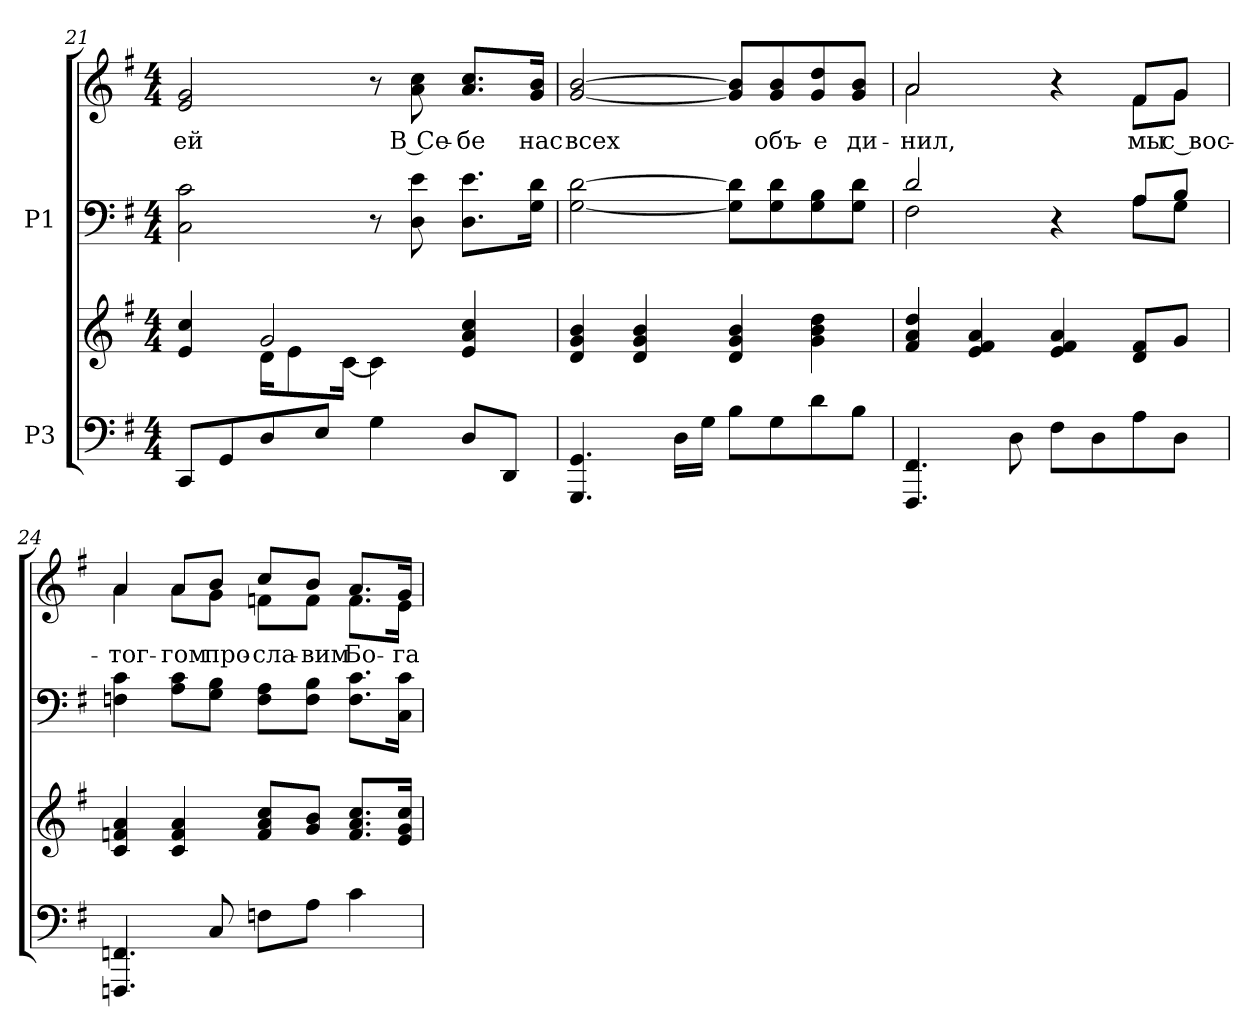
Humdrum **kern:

**kern	**kern	**kern	**kern	**text
*part2	*part2	*part1	*part1	*part1
*staff4	*staff3	*staff2	*staff1	*staff1
*I"P3	*	*I"P1	*	*
!!LO:PB:g=z
*clefF4	*clefG2	*clefF4	*clefG2	*
*k[f#]	*k[f#]	*k[f#]	*k[f#]	*
*G:	*G:	*G:	*G:	*
*M4/4	*M4/4	*M4/4	*M4/4	*
=21	=21	=21	=21	=21
*	*^	*	*	*
!	!	!	!	!	!LO:LY:b:color=#000000
8CCi/L	4ei/ 4cci	4ryy	2Ci\ 2ci	2ei/ 2gi	-ей
8GGi/	.	.	.	.	.
8Di/	2gi/	16di\KL	.	.	.
.	.	8ei\	.	.	.
8Ei/J	.	.	.	.	.
.	.	[<16ci\Jk	.	.	.
4Gi\	.	4ci\]	8r	8r	.
!	!	!	!	!	!LO:LY:b:color=#000000
.	.	.	8Di\ 8ei	8ai\ 8cci	В Се-
!	!	!	!	!	!LO:LY:b:color=#000000
8Di/L	4ei/ 4ai 4cci	4ryy	8.Di\ 8.eiL	8.ai/ 8.cciL	-бе
8DDi/J	.	.	.	.	.
!	!	!	!	!	!LO:LY:b:color=#000000
.	.	.	16Gi\ 16diJk	16gi/ 16biJk	нас
*	*v	*v	*	*	*
=22	=22	=22	=22	=22
!	!	!	!	!LO:LY:b:color=#000000
4.GGGi/ 4.GGi	4di/ 4gi 4bi	[<2Gi\ [>2di	[<2gi/ [>2bi	всех
.	4di/ 4gi 4bi	.	.	.
16Di\LL	.	.	.	.
16Gi\JJ	.	.	.	.
8Bi\L	4di/ 4gi 4bi	8Gi\] 8di]L	8gi/] 8bi]L	.
!	!	!	!	!LO:LY:b:color=#000000
8Gi\	.	8Gi\ 8di	8gi/ 8bi	объ-
!	!	!	!	!LO:LY:b:color=#000000
8di\	4gi\ 4bi 4ddi	8Gi\ 8Bi	8gi/ 8ddi	-е
!	!	!	!	!LO:LY:b:color=#000000
8Bi\J	.	8Gi\ 8diJ	8gi/ 8biJ	ди-
=23	=23	=23	=23	=23
*	*	*^	*	*
!	!	!	!	!	!LO:LY:b:color=#000000
*	*	*	*	*^	*
4.FFF#i/ 4.FF#i	4f#i/ 4ai 4ddi	2di/	2F#i\	2ai/	2ai\	-нил,
.	4ei/ 4f#i 4ai	.	.	.	.	.
8Di\	.	.	.	.	.	.
8F#i\L	4ei/ 4f#i 4ai	4r	4ryy	4r	4ryy	.
8Di\	.	.	.	.	.	.
!	!	!	!	!	!	!LO:LY:b:color=#000000
8Ai\	8di/ 8f#iL	8Ai/L	8Ai\L	8f#i/L	8f#i\L	мы
!	!	!	!	!	!	!LO:LY:b:color=#000000
8Di\J	8gi/J	8Bi/J	8Gi\J	8gi/J	8gi\J	с вос-
*	*	*v	*v	*	*	*
!!LO:LB:g=z	!!
=24	=24	=24	=24	=24	=24
*	*	*^	*	*	*
!	!	!	!	!	!	!LO:LY:b:color=#000000
*	*	*v	*v	*	*	*
4.FFFni/ 4.FFni	4ci/ 4fni 4ai	4Fni\ 4ci	4ai/	4ai\	-тог-
!	!	!	!	!	!LO:LY:b:color=#000000
.	4ci/ 4fi 4ai	8Ai\ 8ciL	8ai/L	8ai\L	-гом
!	!	!	!	!	!LO:LY:b:color=#000000
8Ci/	.	8Gi\ 8BiJ	8bi/J	8gi\J	про-
!	!	!	!	!	!LO:LY:b:color=#000000
8Fni\L	8fi/ 8ai 8cciL	8Fi\ 8AiL	8cci/L	8fni\L	-сла-
!	!	!	!	!	!LO:LY:b:color=#000000
8Ai\J	8gi/ 8biJ	8Fi\ 8BiJ	8bi/J	8fi\J	-вим
!	!	!	!	!	!LO:LY:b:color=#000000
4ci\	8.fi/ 8.ai 8.cciL	8.Fi\ 8.ciL	8.ai/L	8.fi\L	Бо-
!	!	!	!	!	!LO:LY:b:color=#000000
.	16ei/ 16gi 16cciJk	16Ci\ 16ciJk	16gi/Jk	16ei\Jk	-га
*	*	*	*v	*v	*
=	=	=	=	=
*-	*-	*-	*-	*-
